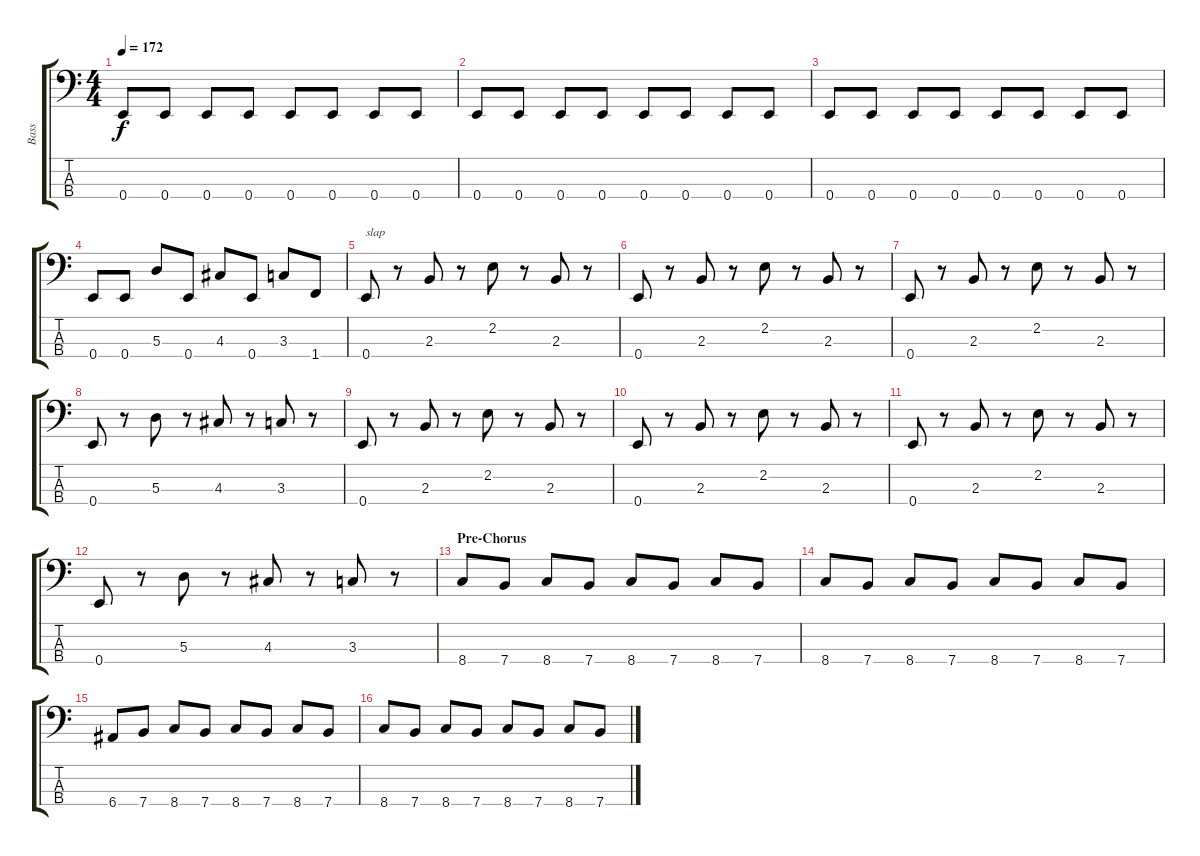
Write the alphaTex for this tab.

\track ("Bass" "Bass") {instrument electricbassfinger}
\staff {score tabs}
\tuning (G2 D2 A1 E1) {hide}
\ts (4 4)
\tempo 172
\clef f4
\ks c
0.4.8{dy f} 0.4.8 0.4.8 0.4.8 0.4.8 0.4.8 0.4.8 0.4.8 |
0.4.8 0.4.8 0.4.8 0.4.8 0.4.8 0.4.8 0.4.8 0.4.8 |
0.4.8 0.4.8 0.4.8 0.4.8 0.4.8 0.4.8 0.4.8 0.4.8 |
0.4.8 0.4.8 5.3.8 0.4.8 4.3.8 0.4.8 3.3.8 1.4.8 |
0.4.8{txt "slap" instrument slapbass1} r.8 2.3.8 r.8 2.2.8 r.8 2.3.8 r.8 |
0.4.8 r.8 2.3.8 r.8 2.2.8 r.8 2.3.8 r.8 |
0.4.8 r.8 2.3.8 r.8 2.2.8 r.8 2.3.8 r.8 |
0.4.8 r.8 5.3.8 r.8 4.3.8 r.8 3.3.8 r.8 |
0.4.8 r.8 2.3.8 r.8 2.2.8 r.8 2.3.8 r.8 |
0.4.8 r.8 2.3.8 r.8 2.2.8 r.8 2.3.8 r.8 |
0.4.8 r.8 2.3.8 r.8 2.2.8 r.8 2.3.8 r.8 |
0.4.8 r.8 5.3.8 r.8 4.3.8 r.8 3.3.8 r.8 |
\section ("" "Pre-Chorus")
8.4.8{instrument electricbassfinger} 7.4.8 8.4.8 7.4.8 8.4.8 7.4.8 8.4.8 7.4.8 |
8.4.8 7.4.8 8.4.8 7.4.8 8.4.8 7.4.8 8.4.8 7.4.8 |
6.4.8 7.4.8 8.4.8 7.4.8 8.4.8 7.4.8 8.4.8 7.4.8 |
8.4.8 7.4.8 8.4.8 7.4.8 8.4.8 7.4.8 8.4.8 7.4.8
